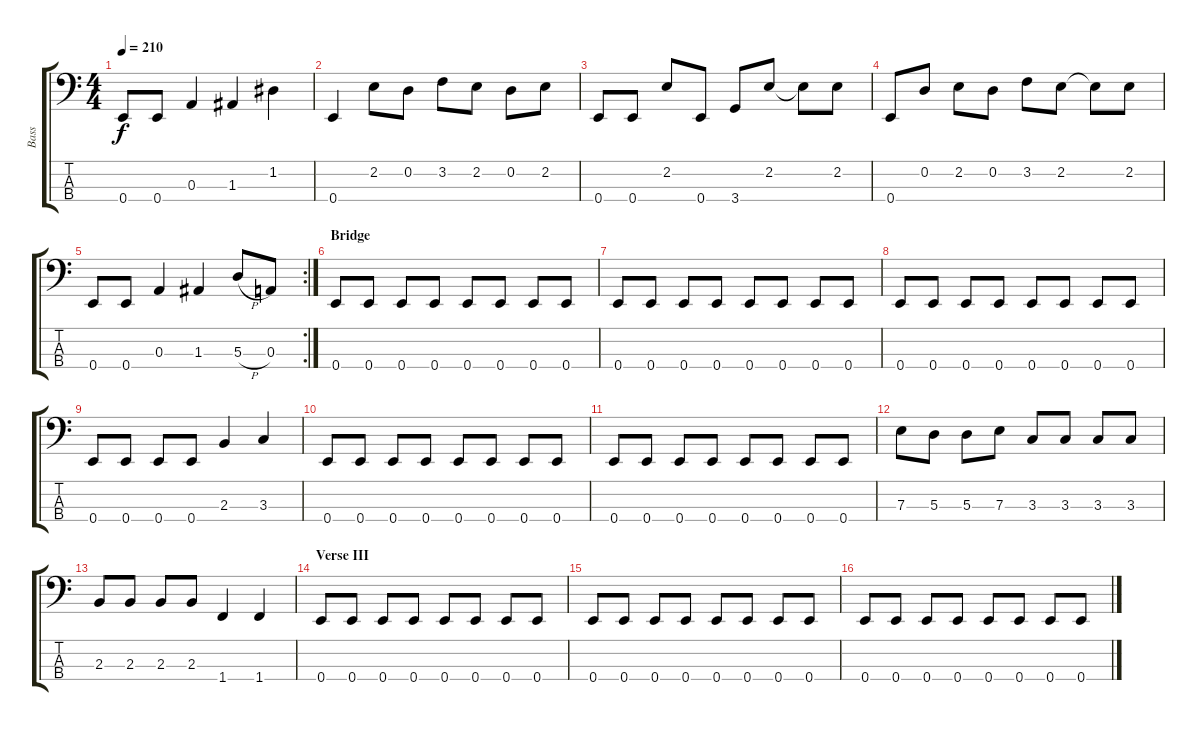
\track ("Bass" "Bass") {instrument electricbassfinger}
\staff {score tabs}
\tuning (G2 D2 A1 E1) {hide}
\ts (4 4)
\tempo 210
\clef f4
\ks c
0.4.8{dy f} 0.4.8 0.3.4 1.3.4 1.2.4 |
0.4.4 2.2.8 0.2.8 3.2.8 2.2.8 0.2.8 2.2.8 |
0.4.8 0.4.8 2.2.8 0.4.8 3.4.8 2.2.8 2.2{t}.8 2.2.8 |
0.4.8 0.2.8 2.2.8 0.2.8 3.2.8 2.2.8 2.2{t}.8 2.2.8 |
\rc 2
0.4.8 0.4.8 0.3.4 1.3.4 5.3{h}.8 0.3.8 |
\section ("" "Bridge")
0.4.8 0.4.8 0.4.8 0.4.8 0.4.8 0.4.8 0.4.8 0.4.8 |
0.4.8 0.4.8 0.4.8 0.4.8 0.4.8 0.4.8 0.4.8 0.4.8 |
0.4.8 0.4.8 0.4.8 0.4.8 0.4.8 0.4.8 0.4.8 0.4.8 |
0.4.8 0.4.8 0.4.8 0.4.8 2.3.4 3.3.4 |
0.4.8 0.4.8 0.4.8 0.4.8 0.4.8 0.4.8 0.4.8 0.4.8 |
0.4.8 0.4.8 0.4.8 0.4.8 0.4.8 0.4.8 0.4.8 0.4.8 |
7.3.8 5.3.8 5.3.8 7.3.8 3.3.8 3.3.8 3.3.8 3.3.8 |
2.3.8 2.3.8 2.3.8 2.3.8 1.4.4 1.4.4 |
\section ("" "Verse III")
0.4.8 0.4.8 0.4.8 0.4.8 0.4.8 0.4.8 0.4.8 0.4.8 |
0.4.8 0.4.8 0.4.8 0.4.8 0.4.8 0.4.8 0.4.8 0.4.8 |
0.4.8 0.4.8 0.4.8 0.4.8 0.4.8 0.4.8 0.4.8 0.4.8
